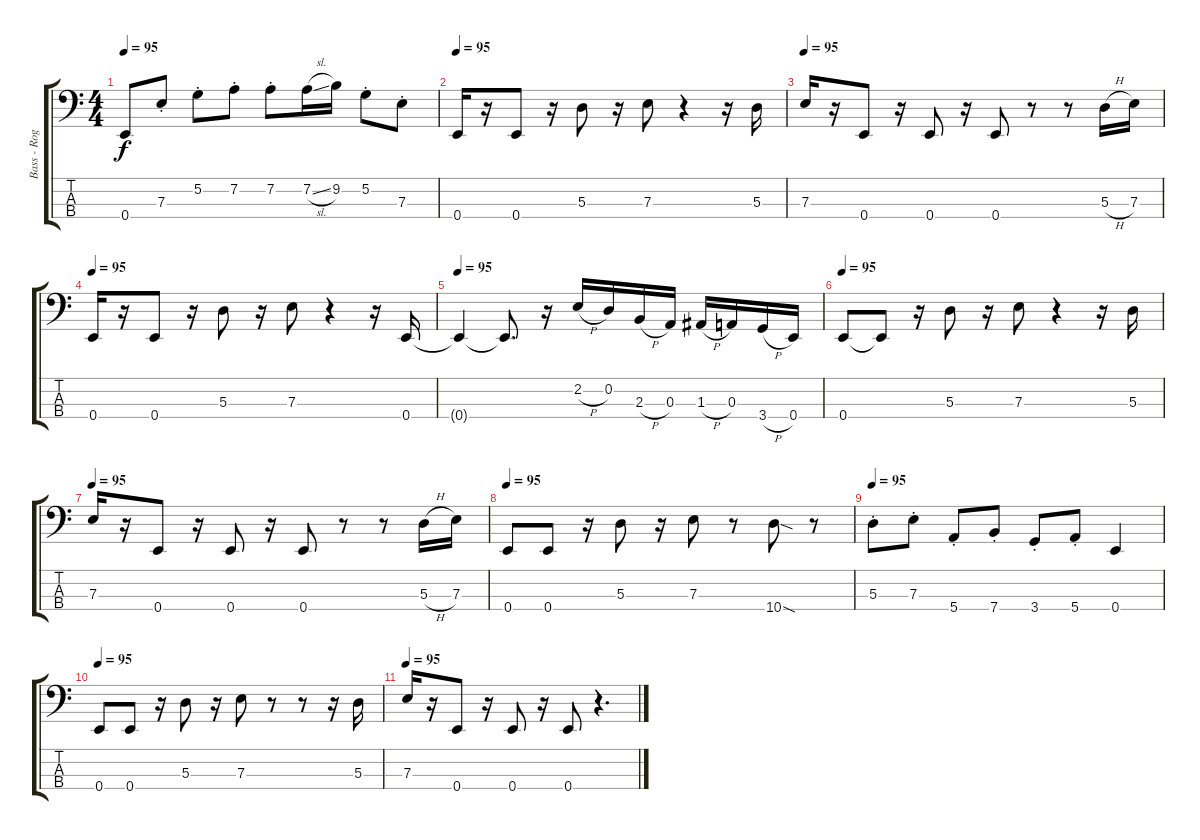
\track ("Bass - Roger Waters" "Bass - Rog") {instrument electricbasspick}
\staff {score tabs}
\tuning (G2 D2 A1 E1) {hide}
\ts (4 4)
\tempo 95
\clef f4
\ks c
0.4{t}.8{dy f} 7.3{st}.8 5.2{st}.8 7.2{st}.8 7.2{st}.8 7.2{sl}.16 9.2.16 5.2{st}.8 7.3{st}.8 |
\tempo 95
0.4.16 r.16 0.4.8 r.16 5.3.8 r.16 7.3.8 r.4 r.16 5.3.16 |
\tempo 95
7.3.16 r.16 0.4.8 r.16 0.4.8 r.16 0.4.8 r.8 r.8 5.3{h}.16 7.3.16 |
\tempo 95
0.4.16 r.16 0.4.8 r.16 5.3.8 r.16 7.3.8 r.4 r.16 0.4.16 |
\tempo 95
0.4{t}.4 0.4{t}.8{d} r.16 2.2{h}.16 0.2.16 2.3{h}.16 0.3.16 1.3{h}.16 0.3.16 3.4{h}.16 0.4.16 |
\tempo 95
0.4.8 0.4{t}.8 r.16 5.3.8 r.16 7.3.8 r.4 r.16 5.3.16 |
\tempo 95
7.3.16 r.16 0.4.8 r.16 0.4.8 r.16 0.4.8 r.8 r.8 5.3{h}.16 7.3.16 |
\tempo 95
0.4.8 0.4.8 r.16 5.3.8 r.16 7.3.8 r.8 10.4{sod}.8 r.8 |
\tempo 95
5.3{st}.8 7.3{st}.8 5.4{st}.8 7.4{st}.8 3.4{st}.8 5.4{st}.8 0.4.4 |
\tempo 95
0.4.8 0.4.8 r.16 5.3.8 r.16 7.3.8 r.8 r.8 r.16 5.3.16 |
\tempo 95
7.3.16 r.16 0.4.8 r.16 0.4.8 r.16 0.4.8 r.4{d}
